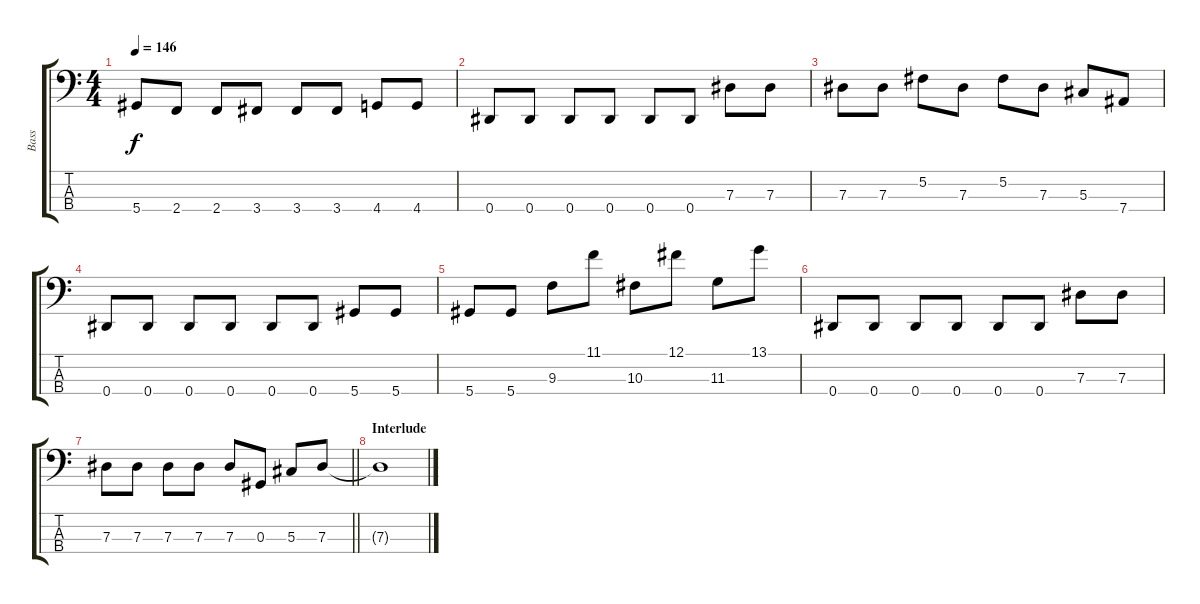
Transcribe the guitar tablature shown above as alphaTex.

\track ("Bass" "Bass") {instrument electricbassfinger}
\staff {score tabs}
\tuning (Gb2 Db2 Ab1 Eb1) {hide}
\ts (4 4)
\tempo 146
\clef f4
\ks c
5.4.8{dy f} 2.4.8 2.4.8 3.4.8 3.4.8 3.4.8 4.4.8 4.4.8 |
0.4.8 0.4.8 0.4.8 0.4.8 0.4.8 0.4.8 7.3.8 7.3.8 |
7.3.8 7.3.8 5.2.8 7.3.8 5.2.8 7.3.8 5.3.8 7.4.8 |
0.4.8 0.4.8 0.4.8 0.4.8 0.4.8 0.4.8 5.4.8 5.4.8 |
5.4.8 5.4.8 9.3.8 11.1.8 10.3.8 12.1.8 11.3.8 13.1.8 |
0.4.8 0.4.8 0.4.8 0.4.8 0.4.8 0.4.8 7.3.8 7.3.8 |
\barLineRight lightlight
7.3.8 7.3.8 7.3.8 7.3.8 7.3.8 0.3.8 5.3.8 7.3.8 |
\section ("" "Interlude")
7.3{t}.1
